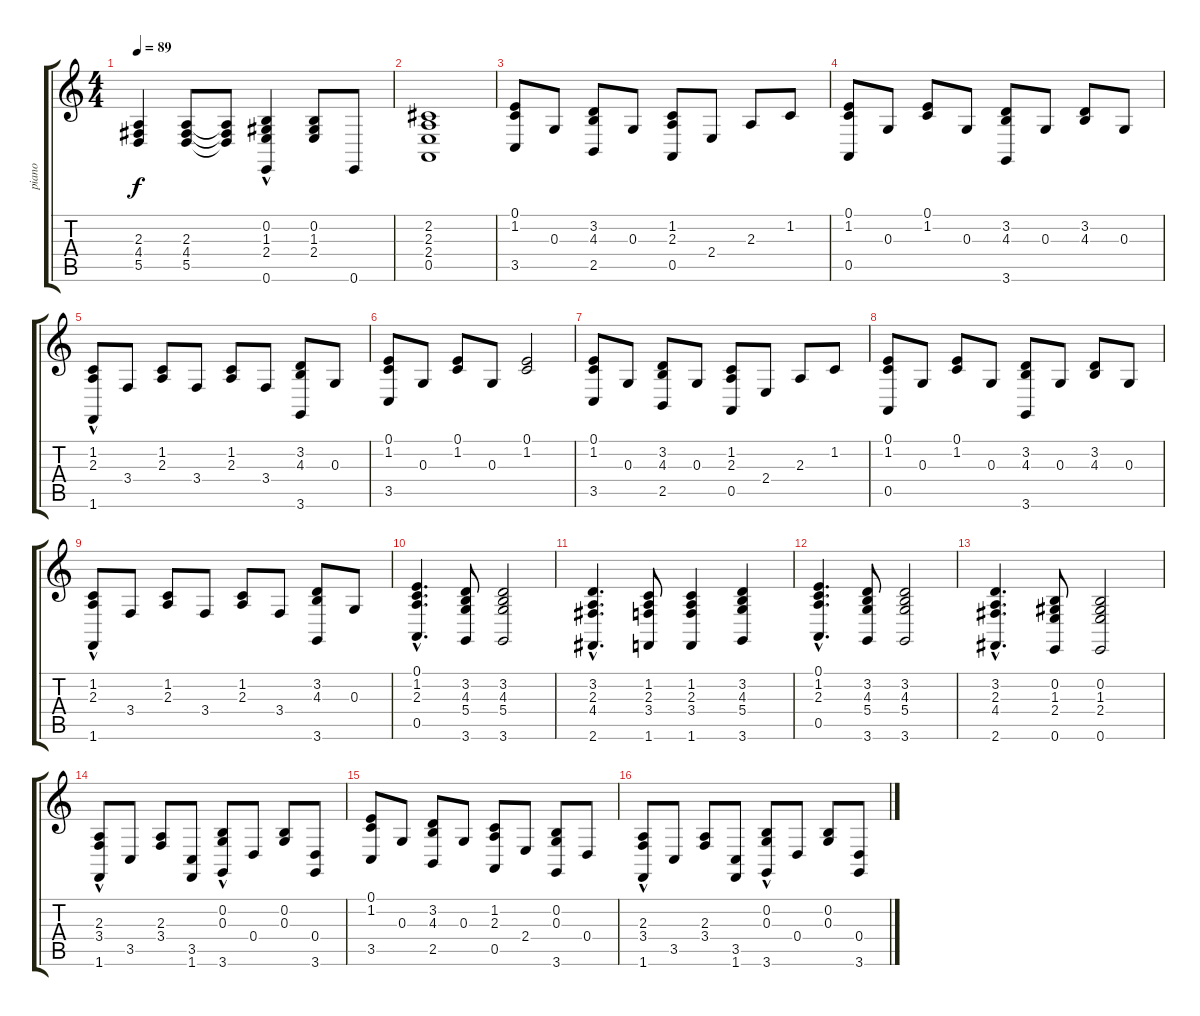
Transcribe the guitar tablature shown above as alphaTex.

\track ("piano" "piano") {instrument acousticgrandpiano}
\staff {score tabs}
\tuning (E4 B3 G3 D3 A2 E2) {hide}
\ts (4 4)
\tempo 89
\clef g2
\ks c
(2.3 4.4 5.5).4{dy f} (2.3 4.4 5.5).8 (2.3{t} 4.4{t} 5.5{t}).8 (0.2 1.3 2.4 0.6{hac}).4 (0.2 1.3 2.4).8 0.6.8 |
(2.2 2.3 2.4 0.5).1 |
(0.1 1.2 3.5).8{volume 12} 0.3.8 (3.2 4.3 2.5).8 0.3.8 (1.2 2.3 0.5).8 2.4.8 2.3.8 1.2.8 |
(0.1 1.2 0.5).8 0.3.8 (0.1 1.2).8 0.3.8 (3.2 4.3 3.6).8 0.3.8 (3.2 4.3).8 0.3.8 |
(1.2 2.3 1.6{hac}).8 3.4.8 (1.2 2.3).8 3.4.8 (1.2 2.3).8 3.4.8 (3.2 4.3 3.6).8 0.3.8 |
(0.1 1.2 3.5).8 0.3.8 (0.1 1.2).8 0.3.8 (0.1 1.2).2 |
(0.1 1.2 3.5).8 0.3.8 (3.2 4.3 2.5).8 0.3.8 (1.2 2.3 0.5).8 2.4.8 2.3.8 1.2.8 |
(0.1 1.2 0.5).8 0.3.8 (0.1 1.2).8 0.3.8 (3.2 4.3 3.6).8 0.3.8 (3.2 4.3).8 0.3.8 |
(1.2 2.3 1.6{hac}).8 3.4.8 (1.2 2.3).8 3.4.8 (1.2 2.3).8 3.4.8 (3.2 4.3 3.6).8 0.3.8 |
(0.1{hac} 1.2{hac} 2.3{hac} 0.5{hac}).4{d} (3.2 4.3 5.4 3.6).8{volume 16} (3.2 4.3 5.4 3.6).2 |
(3.2{hac} 2.3{hac} 4.4{hac} 2.6{hac}).4{d} (1.2 2.3 3.4 1.6).8 (1.2 2.3 3.4 1.6).4 (3.2 4.3 5.4 3.6).4 |
(0.1{hac} 1.2{hac} 2.3{hac} 0.5{hac}).4{d} (3.2 4.3 5.4 3.6).8 (3.2 4.3 5.4 3.6).2 |
(3.2{hac} 2.3{hac} 4.4{hac} 2.6{hac}).4{d} (0.2 1.3 2.4 0.6).8 (0.2 1.3 2.4 0.6).2 |
(2.3 3.4 1.6{hac}).8{volume 11} 3.5.8 (2.3 3.4).8 (3.5 1.6).8 (0.2 0.3 3.6{hac}).8 0.4.8 (0.2 0.3).8 (0.4 3.6).8 |
(0.1 1.2 3.5).8 0.3.8 (3.2 4.3 2.5).8 0.3.8 (1.2 2.3 0.5).8 2.4.8 (0.2 0.3 3.6).8 0.4.8 |
(2.3 3.4 1.6{hac}).8 3.5.8 (2.3 3.4).8 (3.5 1.6).8 (0.2 0.3 3.6{hac}).8 0.4.8 (0.2 0.3).8 (0.4 3.6).8
